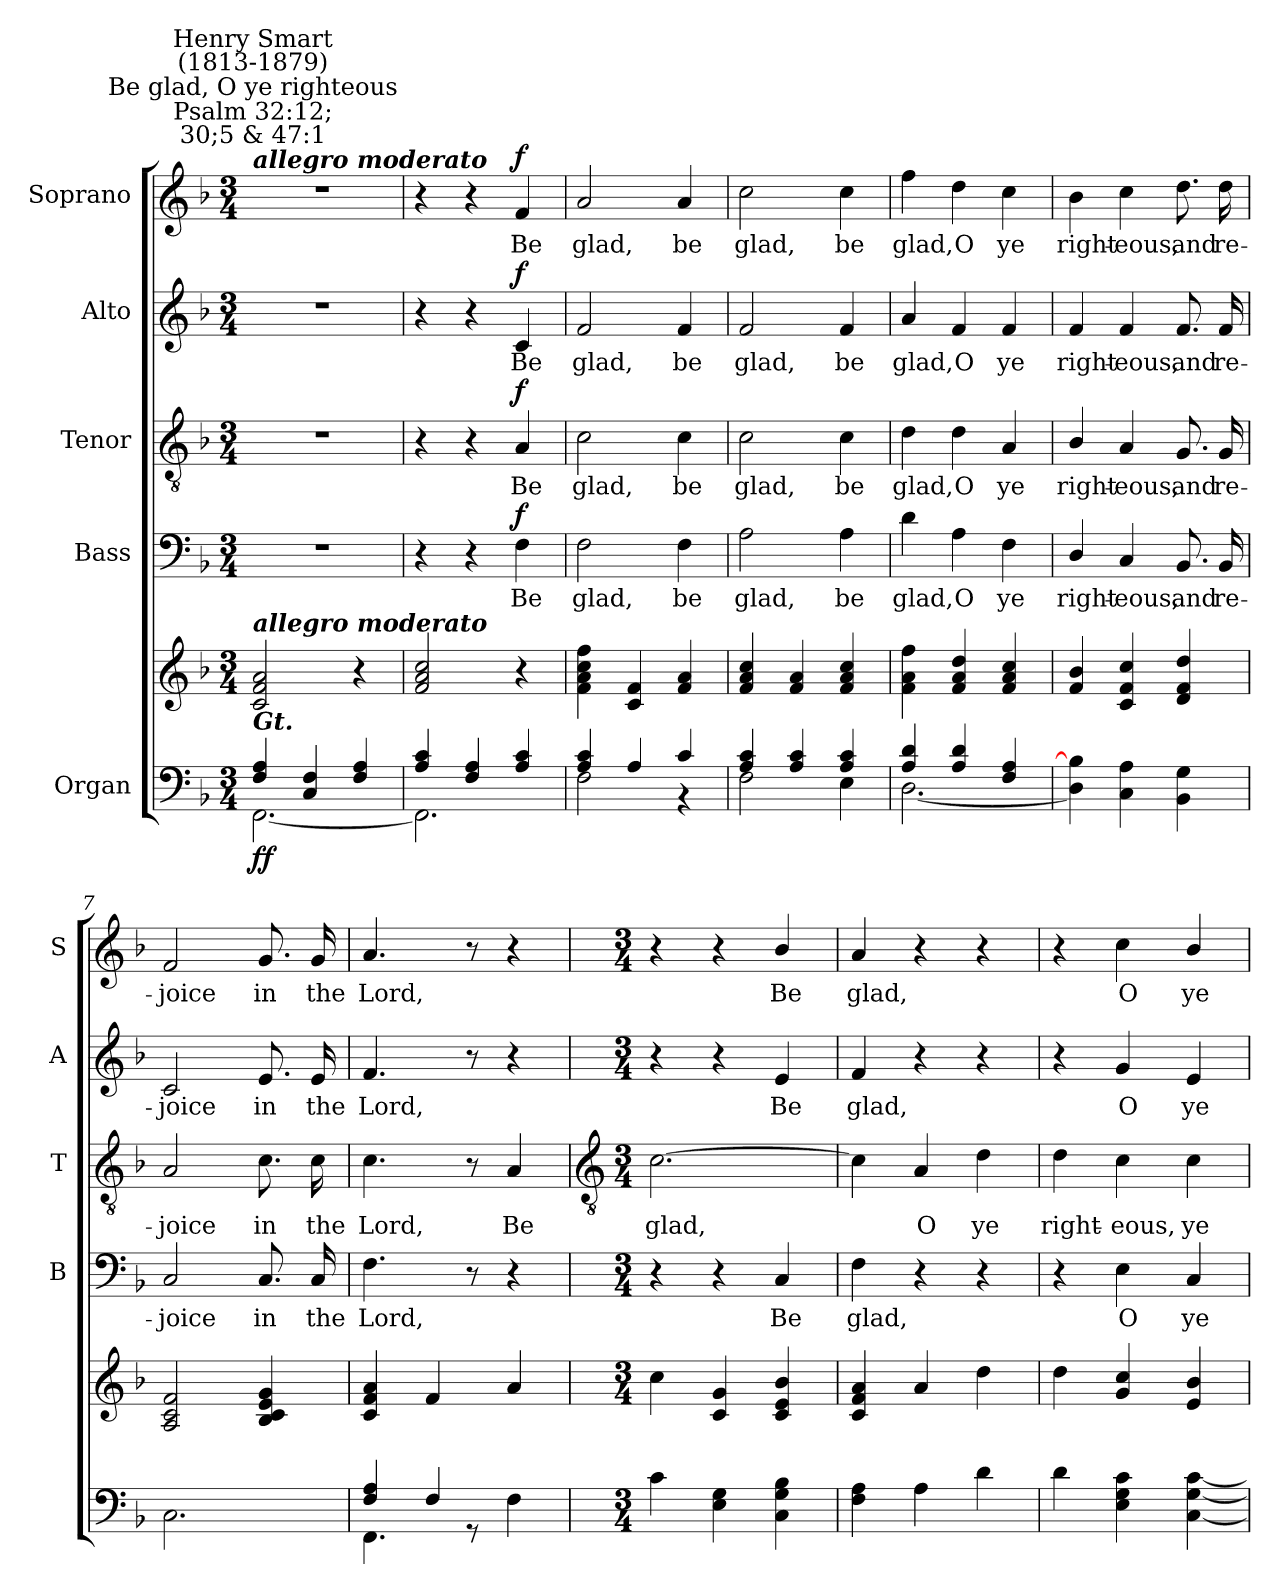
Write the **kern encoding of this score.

**kern	**kern	**dynam	**kern	**text	**dynam	**kern	**text	**dynam	**kern	**text	**dynam	**kern	**text	**dynam
*part5	*part5	*part5	*part4	*part4	*part4	*part3	*part3	*part3	*part2	*part2	*part2	*part1	*part1	*part1
*staff6	*staff5	*staff5/6	*staff4	*staff4	*staff4	*staff3	*staff3	*staff3	*staff2	*staff2	*staff2	*staff1	*staff1	*staff1
*I"Organ	*	*	*I"Bass	*	*	*I"Tenor	*	*	*I"Alto	*	*	*I"Soprano	*	*
*	*	*	*I'B	*	*	*I'T	*	*	*I'A	*	*	*I'S	*	*
*clefF4	*clefG2	*	*clefF4	*	*	*clefGv2	*	*	*clefG2	*	*	*clefG2	*	*
*k[b-]	*k[b-]	*	*k[b-]	*	*	*k[b-]	*	*	*k[b-]	*	*	*k[b-]	*	*
*F:	*F:	*	*F:	*	*	*F:	*	*	*F:	*	*	*F:	*	*
*M3/4	*M3/4	*	*M3/4	*	*	*M3/4	*	*	*M3/4	*	*	*M3/4	*	*
*MM120	*MM120	*	*MM120	*	*	*MM120	*	*	*MM120	*	*	*MM120	*	*
=1	=1	=1	=1	=1	=1	=1	=1	=1	=1	=1	=1	=1	=1	=1
*^	*	*	*	*	*	*	*	*	*	*	*	*	*	*
!	!	!	!	!	!	!	!	!	!	!	!	!	!LO:TX:a:Bi:t=allegro moderato	!	!
!	!	!	!	!	!	!	!	!	!	!	!	!	!LO:TX:a:cj:t=Psalm 32&colon;12;\n30;5 & 47&colon;1	!	!
!	!	!	!	!	!	!	!	!	!	!	!	!	!LO:TX:a:cj:t=Be glad, O ye righteous	!	!
!	!	!	!	!	!	!	!	!	!	!	!	!	!LO:TX:a:cj:t=Henry Smart\n(1813-1879)	!	!
!	!	!LO:TX:a:Bi:t=allegro moderato	!	!	!	!	!	!	!	!	!	!	!	!	!
!	!	!LO:TX:b:Bi:t=Gt.	!	!	!	!	!	!	!	!	!	!	!	!	!
!	!	!	!LO:DY:b=2	!LO:N:vis=1	!	!	!LO:N:vis=1	!	!	!LO:N:vis=1	!	!	!LO:N:vis=1	!	!
!	!	!	!LO:DY:n=1:b	!	!	!	!	!	!	!	!	!	!	!	!
4F/ 4A/	[2.FF\	2c 2f 2a	f f	2.r	.	.	2.r	.	.	2.r	.	.	2.r	.	.
4C/ 4F/	.	.	.	.	.	.	.	.	.	.	.	.	.	.	.
4F/ 4A/	.	4r	.	.	.	.	.	.	.	.	.	.	.	.	.
=2	=2	=2	=2	=2	=2	=2	=2	=2	=2	=2	=2	=2	=2	=2	=2
4A/ 4c/	2.FF\]	2f 2a 2cc	.	4r	.	.	4r	.	.	4r	.	.	4r	.	.
4F/ 4A/	.	.	.	4r	.	.	4r	.	.	4r	.	.	4r	.	.
!	!	!	!	!	!LO:LY:b	!LO:DY:b	!	!LO:LY:b	!LO:DY:b	!	!LO:LY:b	!LO:DY:b	!	!LO:LY:b	!LO:DY:b
4A/ 4c/	.	4r	.	4F	Be	f	4A	Be	f	4c	Be	f	4f	Be	f
=3	=3	=3	=3	=3	=3	=3	=3	=3	=3	=3	=3	=3	=3	=3	=3
!	!	!	!	!	!LO:LY:b	!	!	!LO:LY:b	!	!	!LO:LY:b	!	!	!LO:LY:b	!
4A/ 4c/	2F\	4f 4a 4cc 4ff	.	2F	glad,	.	2c	glad,	.	2f	glad,	.	2a	glad,	.
4A/	.	4c 4f	.	.	.	.	.	.	.	.	.	.	.	.	.
!	!	!	!	!	!LO:LY:b	!	!	!LO:LY:b	!	!	!LO:LY:b	!	!	!LO:LY:b	!
4c/	4r	4f 4a	.	4F	be	.	4c	be	.	4f	be	.	4a	be	.
=4	=4	=4	=4	=4	=4	=4	=4	=4	=4	=4	=4	=4	=4	=4	=4
!	!	!	!	!	!LO:LY:b	!	!	!LO:LY:b	!	!	!LO:LY:b	!	!	!LO:LY:b	!
4A/ 4c/	2F\	4f 4a 4cc	.	2A	glad,	.	2c	glad,	.	2f	glad,	.	2cc	glad,	.
4A/ 4c/	.	4f 4a	.	.	.	.	.	.	.	.	.	.	.	.	.
!	!	!	!	!	!LO:LY:b	!	!	!LO:LY:b	!	!	!LO:LY:b	!	!	!LO:LY:b	!
4A/ 4c/	4E\	4f 4a 4cc	.	4A	be	.	4c	be	.	4f	be	.	4cc	be	.
=5	=5	=5	=5	=5	=5	=5	=5	=5	=5	=5	=5	=5	=5	=5	=5
!	!	!	!	!	!LO:LY:b	!	!	!LO:LY:b	!	!	!LO:LY:b	!	!	!LO:LY:b	!
4A/ 4d/	[2.D\	4f 4a 4ff	.	4d	glad,	.	4d	glad,	.	4a	glad,	.	4ff	glad,	.
!	!	!	!	!	!LO:LY:b	!	!	!LO:LY:b	!	!	!LO:LY:b	!	!	!LO:LY:b	!
4A/ 4d/	.	4f 4a 4dd	.	4A	O	.	4d	O	.	4f	O	.	4dd	O	.
!	!	!	!	!	!LO:LY:b	!	!	!LO:LY:b	!	!	!LO:LY:b	!	!	!LO:LY:b	!
4F/ 4A/	.	4f 4a 4cc	.	4F	ye	.	4A	ye	.	4f	ye	.	4cc	ye	.
=6	=6	=6	=6	=6	=6	=6	=6	=6	=6	=6	=6	=6	=6	=6	=6
!LO:N:vis=1	!	!	!	!	!LO:LY:b	!	!	!LO:LY:b	!	!	!LO:LY:b	!	!	!LO:LY:b	!
2.ryy	4D\] 4B-\]	4f 4b-	.	4D/	right-	.	4B-/	right-	.	4f	right-	.	4b-	right-	.
!	!	!	!	!	!LO:LY:b	!	!	!LO:LY:b	!	!	!LO:LY:b	!	!	!LO:LY:b	!
.	4C\ 4A\	4c 4f 4cc	.	4C	-eous,	.	4A	-eous,	.	4f	-eous,	.	4cc	-eous,	.
!	!	!	!	!	!LO:LY:b	!	!	!LO:LY:b	!	!	!LO:LY:b	!	!	!LO:LY:b	!
.	4BB-\ 4G\	4d 4f 4dd	.	8.BB-	and	.	8.G	and	.	8.f	and	.	8.dd	and	.
!	!	!	!	!	!LO:LY:b	!	!	!LO:LY:b	!	!	!LO:LY:b	!	!	!LO:LY:b	!
.	.	.	.	16BB-	re-	.	16G	re-	.	16f	re-	.	16dd	re-	.
=7	=7	=7	=7	=7	=7	=7	=7	=7	=7	=7	=7	=7	=7	=7	=7
!LO:N:vis=1	!	!	!	!	!LO:LY:b	!	!	!LO:LY:b	!	!	!LO:LY:b	!	!	!LO:LY:b	!
2.ryy	2.C\	2A 2c 2f	.	2C	-joice	.	2A	-joice	.	2c	-joice	.	2f	-joice	.
!	!	!	!	!	!LO:LY:b	!	!	!LO:LY:b	!	!	!LO:LY:b	!	!	!LO:LY:b	!
.	.	4B- 4c 4e 4g	.	8.C	in	.	8.c	in	.	8.e	in	.	8.g	in	.
!	!	!	!	!	!LO:LY:b	!	!	!LO:LY:b	!	!	!LO:LY:b	!	!	!LO:LY:b	!
.	.	.	.	16C	the	.	16c	the	.	16e	the	.	16g	the	.
=8	=8	=8	=8	=8	=8	=8	=8	=8	=8	=8	=8	=8	=8	=8	=8
!	!	!	!	!	!LO:LY:b	!	!	!LO:LY:b	!	!	!LO:LY:b	!	!	!LO:LY:b	!
4F/ 4A/	4.FF\	4c 4f 4a	.	4.F	Lord,	.	4.c	Lord,	.	4.f	Lord,	.	4.a	Lord,	.
4F/	.	4f	.	.	.	.	.	.	.	.	.	.	.	.	.
.	8r	.	.	8r	.	.	8r	.	.	8r	.	.	8r	.	.
!	!	!	!	!	!	!	!	!LO:LY:b	!	!	!	!	!	!	!
4ryy	4F\	4a	.	4r	.	.	4A	Be	.	4r	.	.	4r	.	.
!!LO:LB:g=z
=9	=9	=9	=9	=9	=9	=9	=9	=9	=9	=9	=9	=9	=9	=9	=9
*	*	*	*	*	*	*	*clefGv2	*	*	*	*	*	*	*	*
*M3/4	*	*M3/4	*	*M3/4	*	*	*M3/4	*	*	*M3/4	*	*	*M3/4	*	*
*	*	*^	*	*	*	*	*	*	*	*	*	*	*	*	*
!LO:N:vis=1	!	!	!LO:N:vis=1	!	!	!	!	!	!LO:LY:b	!	!	!	!	!	!	!
2.ryy	4c\	4cc\	2.ryy	.	4r	.	.	[2.c	glad,	.	4r	.	.	4r	.	.
.	4E\ 4G\	4c/ 4g/	.	.	4r	.	.	.	.	.	4r	.	.	4r	.	.
!	!	!	!	!	!	!LO:LY:b	!	!	!	!	!	!LO:LY:b	!	!	!LO:LY:b	!
.	4C\ 4G\ 4B-\	4c/ 4e/ 4b-/	.	.	4C	Be	.	.	.	.	4e	Be	.	4b-/	Be	.
=10	=10	=10	=10	=10	=10	=10	=10	=10	=10	=10	=10	=10	=10	=10	=10	=10
!LO:N:vis=1	!	!	!LO:N:vis=1	!	!	!LO:LY:b	!	!	!	!	!	!LO:LY:b	!	!	!LO:LY:b	!
2.ryy	4F\ 4A\	4c/ 4f/ 4a/	2.ryy	.	4F	glad,	.	4c]	.	.	4f	glad,	.	4a	glad,	.
!	!	!	!	!	!	!	!	!	!LO:LY:b	!	!	!	!	!	!	!
.	4A\	4a/	.	.	4r	.	.	4A	O	.	4r	.	.	4r	.	.
!	!	!	!	!	!	!	!	!	!LO:LY:b	!	!	!	!	!	!	!
.	4d\	4dd\	.	.	4r	.	.	4d	ye	.	4r	.	.	4r	.	.
=11	=11	=11	=11	=11	=11	=11	=11	=11	=11	=11	=11	=11	=11	=11	=11	=11
!LO:N:vis=1	!	!	!LO:N:vis=1	!	!	!	!	!	!LO:LY:b	!	!	!	!	!	!	!
2.ryy	4d\	4dd\	2.ryy	.	4r	.	.	4d	right-	.	4r	.	.	4r	.	.
!	!	!	!	!	!	!LO:LY:b	!	!	!LO:LY:b	!	!	!LO:LY:b	!	!	!LO:LY:b	!
.	4E\ 4G\ 4c\	4g/ 4cc/	.	.	4E	O	.	4c	-eous,	.	4g	O	.	4cc	O	.
!	!	!	!	!	!	!LO:LY:b	!	!	!LO:LY:b	!	!	!LO:LY:b	!	!	!LO:LY:b	!
.	[4C\ [4G\ [4c\	4e/ 4b-/	.	.	4C	ye	.	4c	ye	.	4e	ye	.	4b-/	ye	.
*v	*v	*	*	*	*	*	*	*	*	*	*	*	*	*	*	*
*	*v	*v	*	*	*	*	*	*	*	*	*	*	*	*	*
=	=	=	=	=	=	=	=	=	=	=	=	=	=	=
*-	*-	*-	*-	*-	*-	*-	*-	*-	*-	*-	*-	*-	*-	*-
